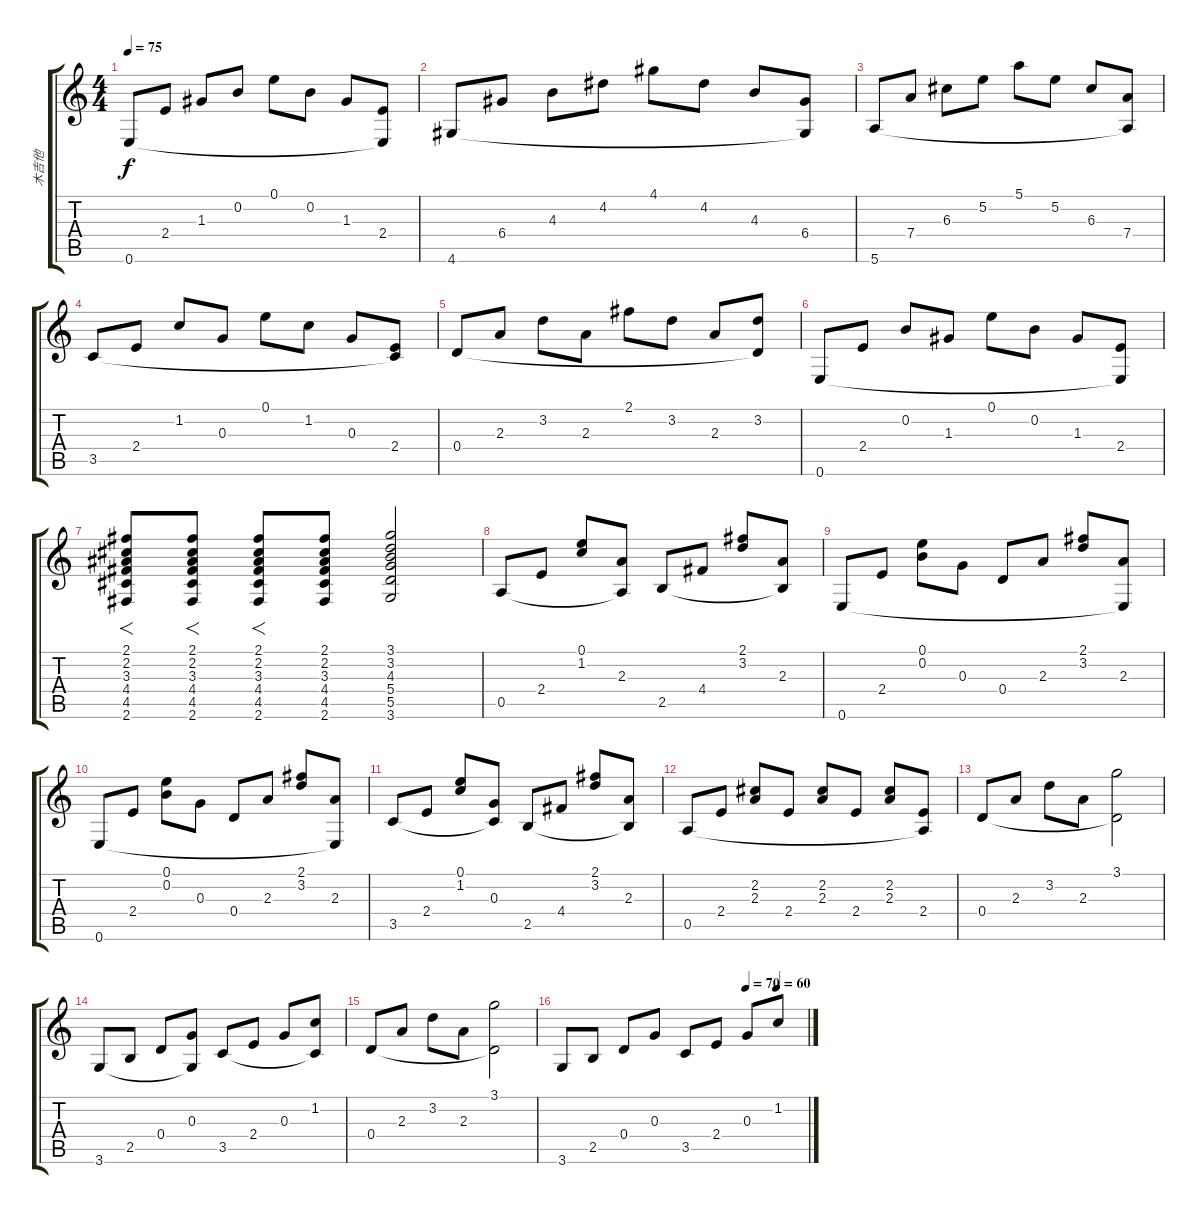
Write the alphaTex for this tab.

\track ("木吉他" "木吉他") {instrument acousticguitarsteel}
\staff {score tabs}
\tuning (E4 B3 G3 D3 A2 E2) {hide}
\ts (4 4)
\tempo 75
\clef g2
\ks c
0.6.8{dy f} 2.4.8 1.3.8 0.2.8 0.1.8 0.2.8 1.3.8 (2.4 0.6{t}).8 |
4.6.8 6.4.8 4.3.8 4.2.8 4.1.8 4.2.8 4.3.8 (6.4 4.6{t}).8 |
5.6.8 7.4.8 6.3.8 5.2.8 5.1.8 5.2.8 6.3.8 (7.4 5.6{t}).8 |
3.5.8 2.4.8 1.2.8 0.3.8 0.1.8 1.2.8 0.3.8 (2.4 3.5{t}).8 |
0.4.8 2.3.8 3.2.8 2.3.8 2.1.8 3.2.8 2.3.8 (3.2 0.4{t}).8 |
0.6.8 2.4.8 0.2.8 1.3.8 0.1.8 0.2.8 1.3.8 (2.4 0.6{t}).8 |
(2.1 2.2 3.3 4.4 4.5 2.6).8{f} (2.1 2.2 3.3 4.4 4.5 2.6).8{f} (2.1 2.2 3.3 4.4 4.5 2.6).8{f} (2.1 2.2 3.3 4.4 4.5 2.6).8 (3.1 3.2 4.3 5.4 5.5 3.6).2 |
0.5.8 2.4.8 (0.1 1.2).8 (2.3 0.5{t}).8 2.5.8 4.4.8 (2.1 3.2).8 (2.3 2.5{t}).8 |
0.6.8 2.4.8 (0.1 0.2).8 0.3.8 0.4.8 2.3.8 (2.1 3.2).8 (2.3 0.6{t}).8 |
0.6.8 2.4.8 (0.1 0.2).8 0.3.8 0.4.8 2.3.8 (2.1 3.2).8 (2.3 0.6{t}).8 |
3.5.8 2.4.8 (0.1 1.2).8 (0.3 3.5{t}).8 2.5.8 4.4.8 (2.1 3.2).8 (2.3 2.5{t}).8 |
0.5.8 2.4.8 (2.2 2.3).8 2.4.8 (2.2 2.3).8 2.4.8 (2.2 2.3).8 (2.4 0.5{t}).8 |
0.4.8 2.3.8 3.2.8 2.3.8 (3.1 0.4{t}).2 |
3.6.8 2.5.8 0.4.8 (0.3 3.6{t}).8 3.5.8 2.4.8 0.3.8 (1.2 3.5{t}).8 |
0.4.8 2.3.8 3.2.8 2.3.8 (3.1 0.4{t}).2 |
\tempo (70 0.75)
\tempo (60 0.875)
3.6.8 2.5.8 0.4.8 0.3.8 3.5.8 2.4.8 0.3.8 1.2.8
